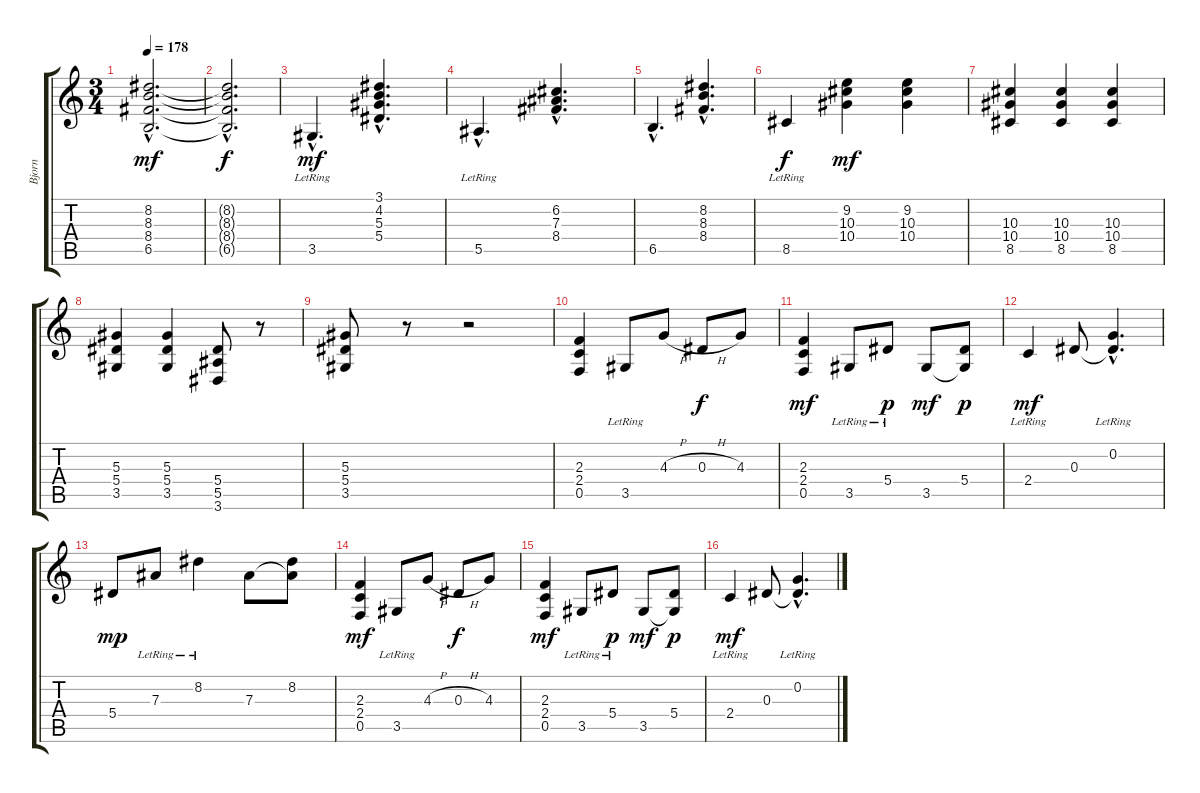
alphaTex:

\track ("Bjorn" "Bjorn") {instrument overdrivenguitar}
\staff {score tabs}
\tuning (C4 G3 Eb3 Bb2 F2 C2) {hide}
\ts (3 4)
\tempo 178
\clef g2
\ks c
(8.2{hac} 8.3{hac} 8.4{hac} 6.5{hac}).2{d dy mf} |
(8.2{hac t} 8.3{hac t} 8.4{hac t} 6.5{hac t}).2{d dy f} |
3.5{hac lr}.4{d dy mf} (3.1{hac} 4.2{hac} 5.3{hac} 5.4{hac}).4{d} |
5.5{hac lr}.4{d} (6.2{hac} 7.3{hac} 8.4{hac}).4{d} |
6.5{hac}.4{d} (8.2{hac} 8.3{hac} 8.4{hac}).4{d} |
8.5{lr}.4{dy f} (9.2 10.3 10.4).4{dy mf} (9.2 10.3 10.4).4 |
(10.3 10.4 8.5).4 (10.3 10.4 8.5).4 (10.3 10.4 8.5).4 |
(5.3 5.4 3.5).4 (5.3 5.4 3.5).4 (5.4 5.5 3.6).8 r.8 |
(5.3 5.4 3.5).8 r.8 r.2 |
(2.3 2.4 0.5).4{volume 13 balance 4} 3.5{lr}.8 4.3{h}.8 0.3{h}.8{dy f} 4.3.8 |
(2.3 2.4 0.5).4{dy mf} 3.5{lr}.8 5.4{lr}.8{dy p} 3.5.8{dy mf} (5.4 3.5{t}).8{dy p} |
2.4{lr}.4{dy mf} 0.3.8 (0.2{hac lr} 0.3{hac t}).4{d} |
5.4.8{dy mp} 7.3{lr}.8 8.2{lr}.4 7.3.8 (8.2 7.3{t}).8 |
(2.3 2.4 0.5).4{dy mf} 3.5{lr}.8 4.3{h}.8 0.3{h}.8{dy f} 4.3.8 |
(2.3 2.4 0.5).4{dy mf} 3.5{lr}.8 5.4{lr}.8{dy p} 3.5.8{dy mf} (5.4 3.5{t}).8{dy p} |
2.4{lr}.4{dy mf} 0.3.8 (0.2{hac lr} 0.3{hac t}).4{d}
